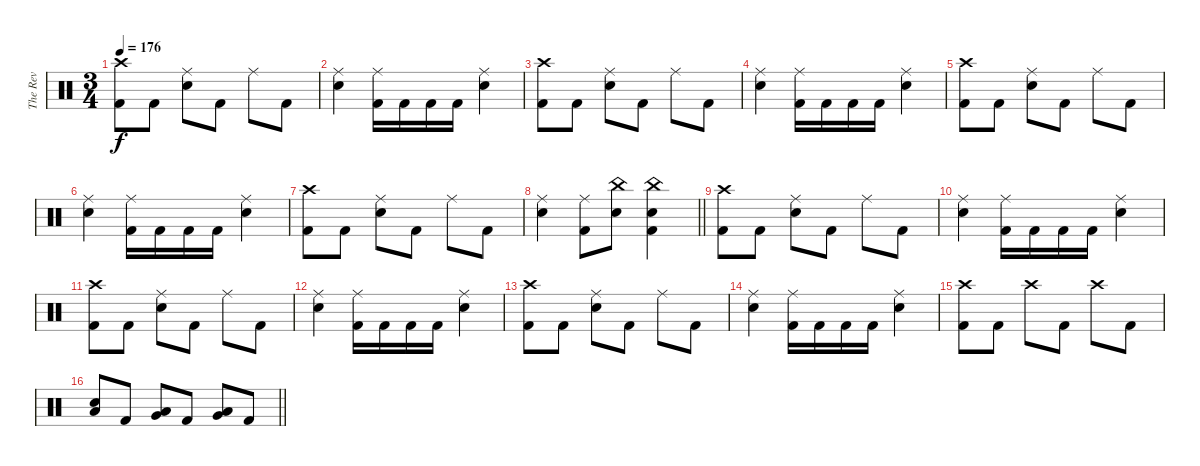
\track ("The Rev" "The Rev") {instrument percussion}
\staff {score}
\articulation defaults
\ts (3 4)
\tempo 176
\clef neutral
\ks c
("Crash high (hit)" "Kick (hit) 2").8{dy f} "Kick (hit) 2".8 ("Ride (middle)" "Snare (hit) 2").8 "Kick (hit) 2".8 "Ride (middle)".8 "Kick (hit) 2".8 |
("Ride (middle)" "Snare (hit) 2").4 ("Ride (middle)" "Kick (hit) 2").16 "Kick (hit) 2".16 "Kick (hit) 2".16 "Kick (hit) 2".16 ("Ride (middle)" "Snare (hit) 2").4 |
("Crash high (hit)" "Kick (hit) 2").8 "Kick (hit) 2".8 ("Ride (middle)" "Snare (hit) 2").8 "Kick (hit) 2".8 "Ride (middle)".8 "Kick (hit) 2".8 |
("Ride (middle)" "Snare (hit) 2").4 ("Ride (middle)" "Kick (hit) 2").16 "Kick (hit) 2".16 "Kick (hit) 2".16 "Kick (hit) 2".16 ("Ride (middle)" "Snare (hit) 2").4 |
("Crash high (hit)" "Kick (hit) 2").8 "Kick (hit) 2".8 ("Ride (middle)" "Snare (hit) 2").8 "Kick (hit) 2".8 "Ride (middle)".8 "Kick (hit) 2".8 |
("Ride (middle)" "Snare (hit) 2").4 ("Ride (middle)" "Kick (hit) 2").16 "Kick (hit) 2".16 "Kick (hit) 2".16 "Kick (hit) 2".16 ("Ride (middle)" "Snare (hit) 2").4 |
("Crash high (hit)" "Kick (hit) 2").8 "Kick (hit) 2".8 ("Ride (middle)" "Snare (hit) 2").8 "Kick (hit) 2".8 "Ride (middle)".8 "Kick (hit) 2".8 |
\barLineRight lightlight
("Ride (middle)" "Snare (hit) 2").4 ("Ride (middle)" "Kick (hit) 2").8 ("China (hit)" "Snare (hit) 2").8 ("China (hit)" "Snare (hit) 2" "Kick (hit) 2").4 |
("Crash high (hit)" "Kick (hit) 2").8 "Kick (hit) 2".8 ("Ride (middle)" "Snare (hit) 2").8 "Kick (hit) 2".8 "Ride (middle)".8 "Kick (hit) 2".8 |
("Ride (middle)" "Snare (hit) 2").4 ("Ride (middle)" "Kick (hit) 2").16 "Kick (hit) 2".16 "Kick (hit) 2".16 "Kick (hit) 2".16 ("Ride (middle)" "Snare (hit) 2").4 |
("Crash high (hit)" "Kick (hit) 2").8 "Kick (hit) 2".8 ("Ride (middle)" "Snare (hit) 2").8 "Kick (hit) 2".8 "Ride (middle)".8 "Kick (hit) 2".8 |
("Ride (middle)" "Snare (hit) 2").4 ("Ride (middle)" "Kick (hit) 2").16 "Kick (hit) 2".16 "Kick (hit) 2".16 "Kick (hit) 2".16 ("Ride (middle)" "Snare (hit) 2").4 |
("Crash high (hit)" "Kick (hit) 2").8 "Kick (hit) 2".8 ("Ride (middle)" "Snare (hit) 2").8 "Kick (hit) 2".8 "Ride (middle)".8 "Kick (hit) 2".8 |
("Ride (middle)" "Snare (hit) 2").4 ("Ride (middle)" "Kick (hit) 2").16 "Kick (hit) 2".16 "Kick (hit) 2".16 "Kick (hit) 2".16 ("Ride (middle)" "Snare (hit) 2").4 |
("Crash high (hit)" "Kick (hit) 2").8 "Kick (hit) 2".8 "Crash high (hit)".8 "Kick (hit) 2".8 "Crash high (hit)".8 "Kick (hit) 2".8 |
\barLineRight lightlight
("Low Tom (hit)" "Snare (hit) 2").8 "Kick (hit) 2".8 ("Low Tom (hit)" "Very Low Tom (hit)").8 "Kick (hit) 2".8 ("Low Tom (hit)" "Very Low Tom (hit)").8 "Kick (hit) 2".8
